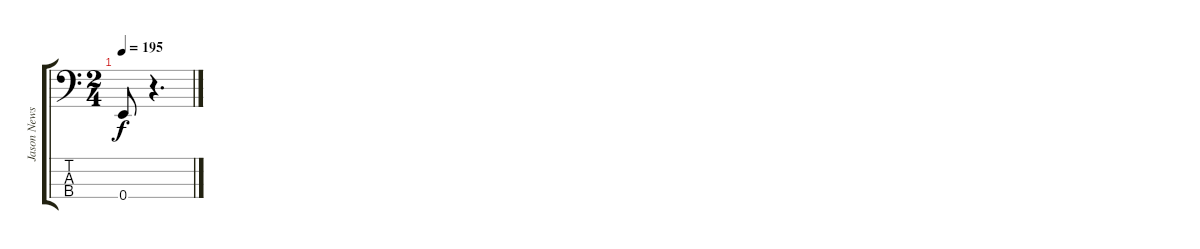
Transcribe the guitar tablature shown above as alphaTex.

\track ("Jason Newsted" "Jason News") {instrument electricbasspick}
\staff {score tabs}
\tuning (G2 D2 A1 E1) {hide}
\ts (2 4)
\tempo 195
\clef f4
\ks c
0.4.8{dy f} r.4{d}
